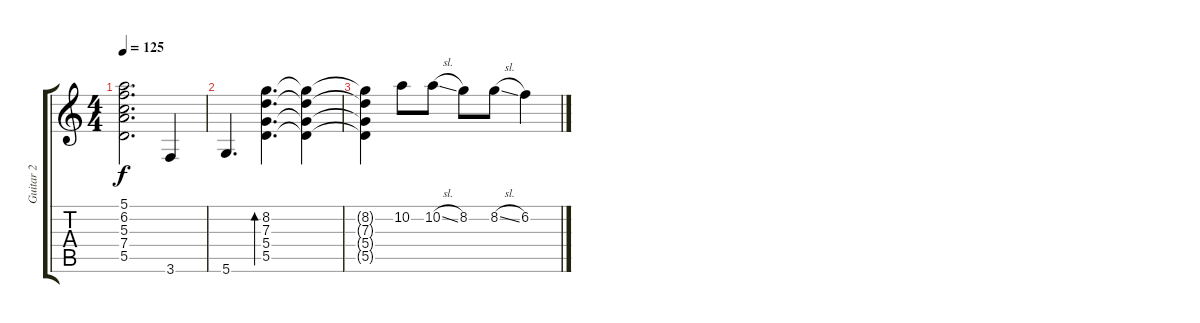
\track ("Guitar 2" "Guitar 2") {instrument acousticguitarsteel}
\staff {score tabs}
\tuning (E4 B3 G3 D3 A2 D2) {hide}
\ts (4 4)
\tempo 125
\clef g2
\ks c
(5.1{t} 6.2{t} 5.3{t} 7.4{t} 5.5{t}).2{d dy f} 3.6.4 |
5.6.4{d} (8.2 7.3 5.4 5.5).4{d bd 240} (8.2{t} 7.3{t} 5.4{t} 5.5{t}).4 |
(8.2{t} 7.3{t} 5.4{t} 5.5{t}).4 10.2.8 10.2{sl}.8 8.2.8 8.2{sl}.8 6.2.4
